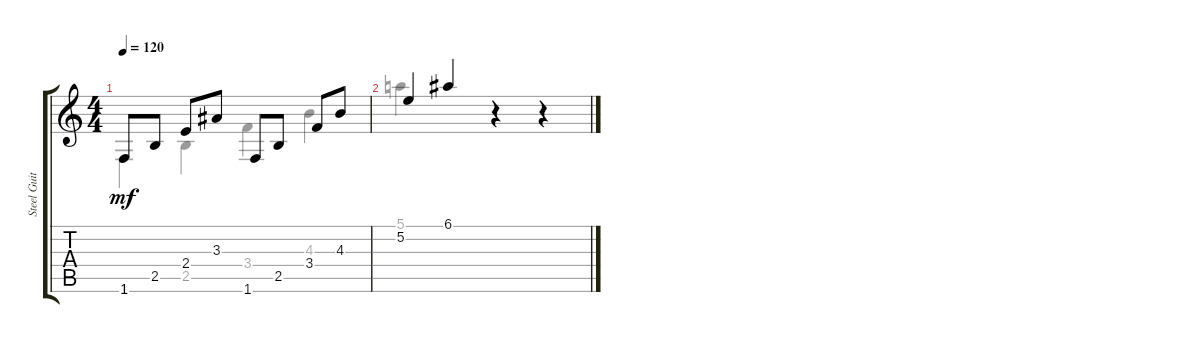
\track ("Steel Guitar" "Steel Guit") {instrument acousticguitarsteel}
\staff {score tabs}
\tuning (E4 B3 G3 D3 A2 E2) {hide}
\voice
\ts (4 4)
\tempo 120
\clef g2
\ks c
1.6.8{dy mf instrument acousticguitarsteel} 2.5.8 2.4.8 3.3.8 1.6.8 2.5.8 3.4.8 4.3.8 |
5.2.4 6.1.4 r.4 r.4
\voice
\clef g2
\ottava regular
\simile none
\ks c
1.6.4{dy mf} 2.5.4 3.4.4 4.3.4 |
5.1.4
